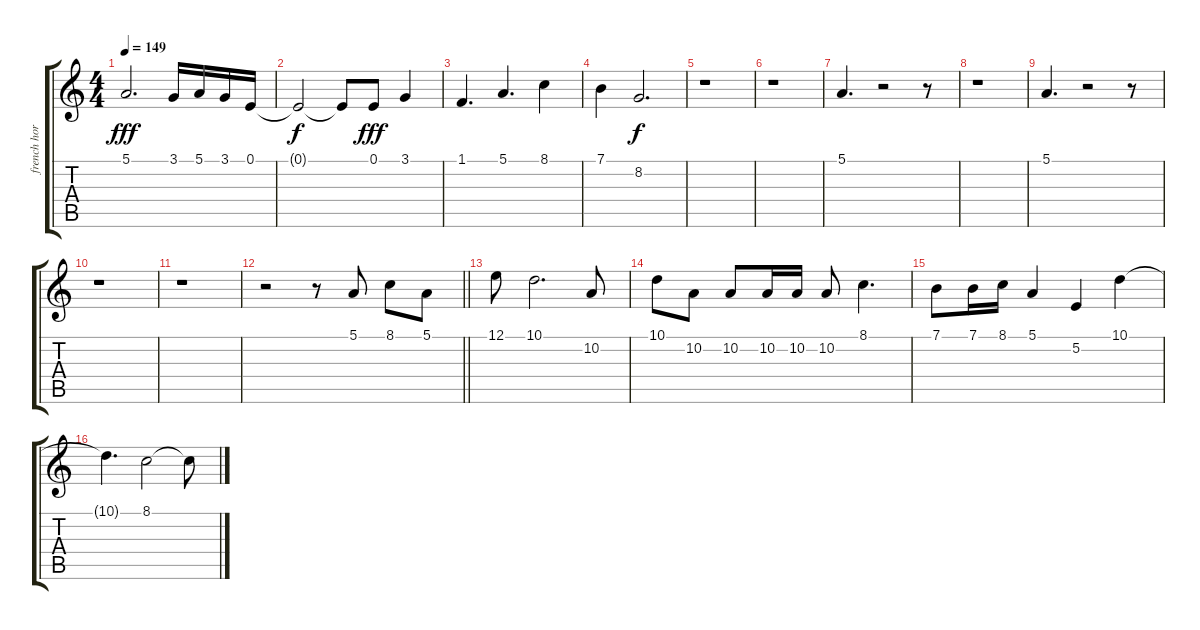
\track ("french horn" "french hor") {instrument frenchhorn}
\staff {score tabs}
\tuning (E4 B3 G3 D3 A2 E2) {hide}
\ts (4 4)
\tempo 149
\clef g2
\ks c
5.1.2{d dy fff} 3.1.16 5.1.16 3.1.16 0.1.16 |
0.1{t}.2{dy f} 0.1{t}.8 0.1.8{dy fff} 3.1.4 |
1.1.4{d} 5.1.4{d} 8.1.4 |
7.1.4 8.2.2{d dy f} |
r.1 |
r.1 |
5.1.4{d} r.2 r.8 |
r.1 |
5.1.4{d} r.2 r.8 |
r.1 |
r.1 |
\barLineRight lightlight
r.2 r.8 5.1.8 8.1.8 5.1.8 |
12.1.8 10.1.2{d} 10.2.8 |
10.1.8 10.2.8 10.2.8 10.2.16 10.2.16 10.2.8 8.1.4{d} |
7.1.8 7.1.16 8.1.16 5.1.4 5.2.4 10.1.4 |
10.1{t}.4{d} 8.1.2 8.1{t}.8
